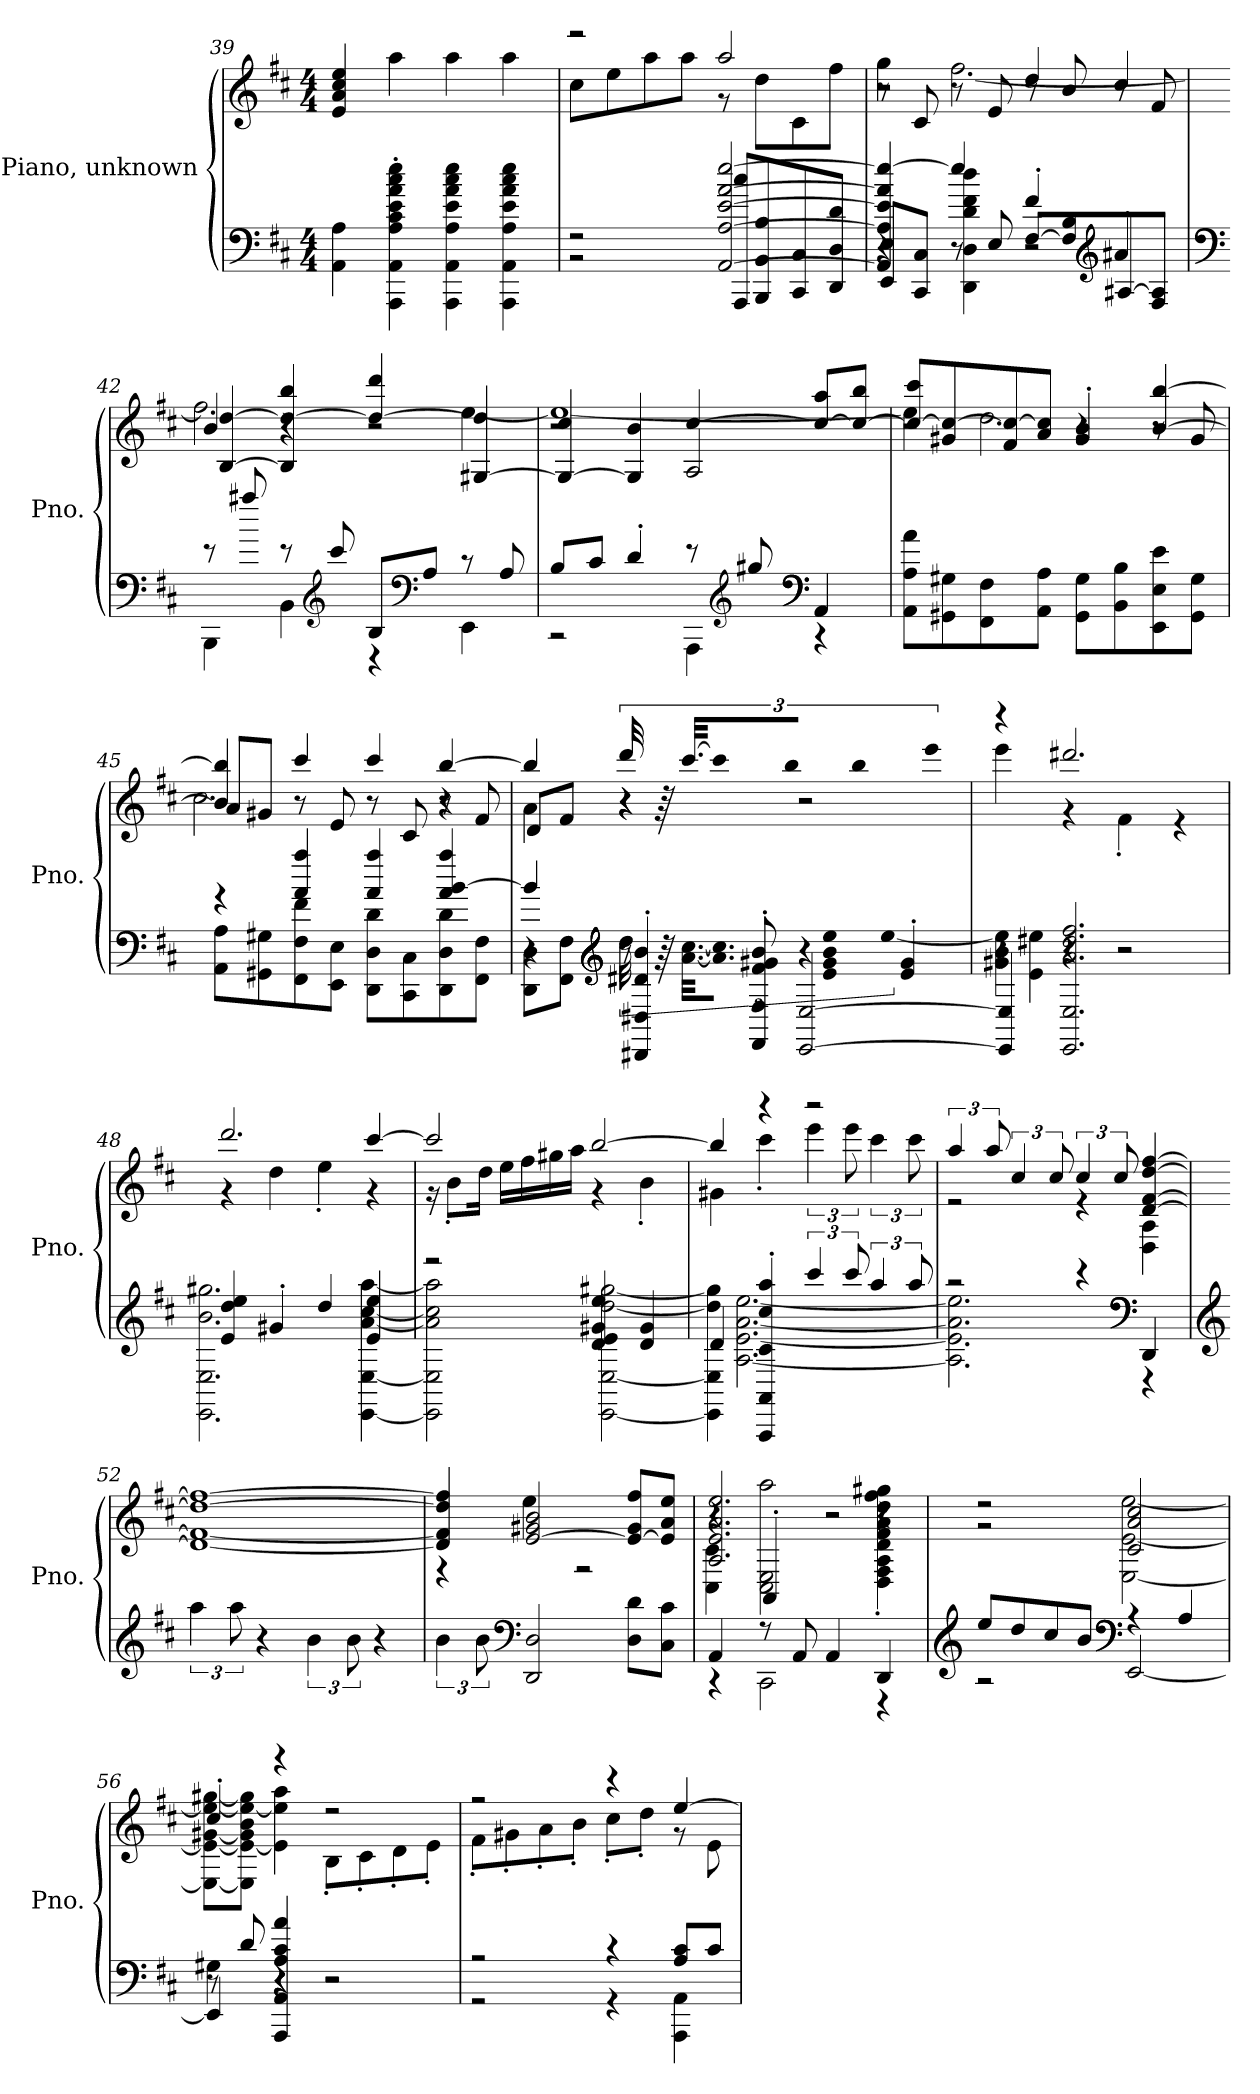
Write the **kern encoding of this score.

**kern	**kern
*part1	*part1
*staff2	*staff1
*I"Piano, unknown	*
*I'Pno.	*
*clefF4	*clefG2
*k[f#c#]	*k[f#c#]
*M4/4	*M4/4
=39	=39
4AA\ 4A\	4e/ 4a/ 4cc#/ 4ee/
4AAA\' 4AA\' 4A\' 4c#\' 4e\' 4a\' 4cc#\' 4ee\'	4aa\
4AAA\ 4AA\ 4A\ 4e\ 4a\ 4cc#\ 4ee\	4aa\
4AAA\ 4AA\ 4A\ 4e\ 4a\ 4cc#\ 4ee\	4aa\
=40	=40
*^	*^
2r	2r	2r	8cc#\L
.	.	.	8ee\
.	.	.	8aa\
.	.	.	8aa\J
[2AA/ [2A/ [2e/ [2a/ [2ee/	8AAA/ 8cc#/L	2aa/	8r
.	8BBB/ 8BB/ 8B/	.	8dd\L
.	8CC#/ 8C#/	.	8c#\
.	8DD/ 8D/ 8d/J	.	8ff#\J
!!LO:LB:g=z
=41	=41	=41	=41
*	*^	*	*^
4AA/] 4A/] 4e/] 4a/] 4ee/_	4r	8EE/ 8E/L	2r	4gg\	8r
.	.	8CC#/ 8C#/J	.	.	8c#/
4ee/]	4DD\ 4D\ 4d\ 4f#\ 4dd\	8r	.	[2.ff#\	8r
.	.	8E/	.	.	8e/
4f#'/	2r	[8F#/L	4dd/	.	8r
.	.	8F#/] 8B/	.	.	8b/
*clefG2	*	*	*	*	*
4a#X'/	.	[8A#X/	4cc#/	.	8r
.	.	8F#/ 8A#/]J	.	.	8f#/
*v	*v	*v	*	*	*
=42	=42	=42	=42
*clefF4	*	*	*
*^	*	*	*
8r	4BBB\	4b/	2.ff#\]	[4B/ [4dd/
8aa#X/	.	.	.	.
8r	4BB\	4r	.	4B/] 4dd/_ 4bb/
*clefG2	*	*	*	*
8ccc#/	.	.	.	.
8B/L	4r	2r	.	4dd/_ 4ddd/
*clefF4	*	*	*	*
8A/J	.	.	.	.
8r	4EE\	.	[4ee\	[4G#X/ 4dd/]
8A/	.	.	.	.
!!LO:PB:g=z	!!	!!
=43	=43	=43	=43	=43
8B/L	2r	2r	1ee_	4G#/_ 4cc#/
8c#/J	.	.	.	.
4d'/	.	.	.	4G#/] 4b/
8r	4AAA\	2A/	.	[4cc#/
*clefG2	*	*	*	*
8gg#X/	.	.	.	.
*clefF4	*	*	*	*
4AA/	4r	.	.	8cc#/_ 8aa/L
.	.	.	.	8cc#/_ 8bb/J
*v	*v	*	*	*
=44	=44	=44	=44
8AA\ 8A\ 8a\L	2r	4ee\]	8cc#/_ 8ccc#/L
8GG#X\ 8G#X\	.	.	8g#X/ 8cc#/_
8FF#\ 8F#\	.	2.dd\	8f#/ 8cc#/_
8AA\ 8A\J	.	.	8a/ 8cc#/]J
8GG#\ 8G#\L	4r	.	4g#/' 4b/'
8BB\ 8B\	.	.	.
8EE\ 8E\ 8e\	[4b/ [4bb/	.	8r
8GG#\ 8G#\J	.	.	8g#/
=45	=45	=45	=45
*^	*	*	*
4r	8AA\ 8A\L	4b/] 4bb/]	2.cc#\	8a/L
.	8GG#X\ 8G#X\	.	.	8g#X/J
4a/ 4aa/	8FF#\ 8F#\ 8f#\	4ccc#/	.	8r
.	8EE\ 8E\J	.	.	8e/
4a/ 4aa/	8DD\ 8D\ 8d\L	4ccc#/	.	8r
.	8CC#\ 8C#\	.	.	8c#/
4a/ [4b/ 4aa/	8DD\ 8D\ 8d\	[4bb/	4r	8r
.	8FF#\ 8F#\J	.	.	8f#/
!!LO:LB:g=z	!!	!!
=46	=46	=46	=46	=46
*	*^	*	*	*
4b/]	8DD\ 8D\L	4r	4bb/]	4a\	8d/L
.	8FF#\ 8F#\J	.	.	.	8f#/J
*clefG2	*	*	*	*	*
8r	48dd\	4DD#X/' 4D#X/' 4d#X/' 4b/'	4r	4r	48ddd/
.	96r	.	.	.	96r
.	[48.a\ [48.cc#\KKL	.	.	.	[48.ccc#/KLL
.	8.a\] 8.cc#\]J	.	.	.	16ccc#/J]
8FF#/' 8F#/' 8f#/' 8g#X/' 8b/'	.	.	.	.	8bb/J
4r	4e\ 4g#\ 4b\ 4ee\	[2EE/ [2E/	2r	2r	4bb/
4e/' 4g#/'	[4ee\	.	.	.	4eee/
*	*	*	*	*v	*v
=47	=47	=47	=47	=47
4r	4g#X\ 4b\ 4ee\]	4EE/] 4E/]	4r	4eee\
2.EE/ 2.E/ 2.a/ 2.dd#X/ 2.ff#/	4e\ 4ee\	4r	2.ddd#X/	4r
.	2r	2r	.	4f#'\
.	.	.	.	4r
*	*v	*v	*	*
=48	=48	=48	=48
4e/ 4dd/ 4ee/	2.EE\ 2.E\ 2.b\ 2.gg#X\	2.ddd/	4r
4g#X'/	.	.	4dd\
4dd/	.	.	4ee'\
4e/ 4ee/	[4EE\ [4E\ [4a\ [4cc#\ [4aa\	[4ccc#/	4r
!!LO:LB:g=z	!!
=49	=49	=49	=49
2r	2EE\] 2E\] 2a\] 2cc#\] 2aa\]	2ccc#/]	16r
.	.	.	8b'\L
.	.	.	16dd\Jk
.	.	.	16ee\LL
.	.	.	16ff#\
.	.	.	16gg#X\
.	.	.	16aa\JJ
4d/ 4e/ 4g#X/ 4ee/	[2EE\ [2E\ [2dd\ [2gg#X\	[2bb/	4r
4d/ 4g#/	.	.	4b'\
=50	=50	=50	=50
4d/	4EE\] 4E\] 4dd\] 4gg#\]	4bb/]	4g#X\
4AAA/' 4AA/' 4c#/' 4cc#/' 4aa/'	[2.A\ [2.e\ [2.a\ [2.ee\	4r	4ccc#'\
6ccc#/	.	2r	6eee\
12ccc#/	.	.	12eee\
6aa/	.	.	6ccc#\
12aa/	.	.	12ccc#\
=51	=51	=51	=51
2r	2.A\] 2.e\] 2.a\] 2.ee\]	6aa/	2r
.	.	12aa/	.
.	.	6cc#/	.
.	.	12cc#/	.
4r	.	6cc#/	4r
.	.	12cc#/	.
*clefF4	*	*	*
4DD/	4r	[4d/ [4f#/ [4dd/ [4ff#/	4D\ 4A\
*v	*v	*	*
*	*v	*v
=52	=52
*clefG2	*
6aa\	1d_ 1f#_ 1dd_ 1ff#_
12aa\	.
4r	.
6b\	.
12b\	.
4r	.
!!LO:LB:g=z
=53	=53
*	*^
6b\	4d/] 4f#/] 4dd/] 4ff#/]	4r
12b\	.	.
*clefF4	*	*
2DD/ 2D/	[2e/ 2g#X/ 2b/	4ee\
.	.	2r
8D\ 8d\L	8e/_ 8g#/ 8ff#/L	.
8C#\ 8c#\J	8e/] 8a/ 8ee/J	.
=54	=54	=54
*^	*	*^
4AA/	4r	2.A/ 2.e/ 2.a/ 2.ee/	4C#\ 4c#\	4r
8r	2CC#\	.	2C#\ 2E\ 2aa\	4AA'/
8AA/	.	.	.	.
4AA/	.	.	.	2r
4DD/	4r	4r	4D\' 4F#\' 4A\' 4d\' 4f#\' 4a\' 4dd\' 4ff#\' 4gg#X\'	.
*	*	*v	*v	*v
=55	=55	=55
*clefG2	*	*
*	*	*^
8ee/L	2r	2r	2r
8dd/	.	.	.
8cc#/	.	.	.
8b/J	.	.	.
*clefF4	*	*	*
4r	[2EE/	2c#/ 2a/ 2cc#/	[2E\ [2e\ [2ee\
4A/	.	.	.
=56	=56	=56	=56
*	*^	*	*
8r	4G#X\	4EE/]	4cc#'/	8E\_ 8e\_ [8g#X\ 8ee\_ [8gg#X\L
8d/	.	.	.	8E\] 8e\_ 8g#\] 8b\ 8ee\_ 8gg#\]J
4AAA/ 4AA/ 4A/ 4c#/ 4a/	4r	4r	4r	4e\] 4ee\] 4aa\
2r	2r	2r	2r	8B'\L
.	.	.	.	8c#'\
.	.	.	.	8d'\
.	.	.	.	8e'\J
*	*v	*v	*	*
!!LO:LB:g=z	!!
=57	=57	=57	=57
2r	2r	2r	8f#'\L
.	.	.	8g#X'\
.	.	.	8a'\
.	.	.	8b'\J
4r	4r	4r	8cc#'\L
.	.	.	8dd'\J
8A/ 8c#/L	4AAA\ 4AA\	[4ee/	8r
8c#/J	.	.	8e\
*v	*v	*	*
*	*v	*v
=	=
*-	*-
